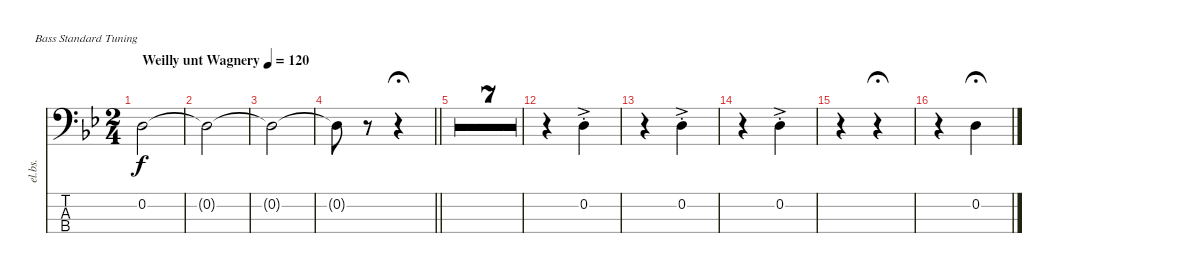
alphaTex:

\defaultSystemsLayout 4
\bracketExtendMode nobrackets
\track ("Electric Bass" "el.bs.") {defaultSystemsLayout 6 multiBarRest instrument electricbassfinger}
\staff {score tabs}
\tuning (G2 D2 A1 E1)
\ts (2 4)
\beaming (8 2 2)
\tempo (120 "Weilly unt Wagnery")
\clef f4
\ks bb
0.2{acc forcenatural}.2{dy f instrument electricbassfinger beam Down} |
0.2{t acc forcenatural}.2{beam Down} |
0.2{t acc forcenatural}.2{beam Down} |
\barLineRight lightlight
0.2{t acc forcenatural}.8{beam Down} r.8{beam Down} r.4{fermata (medium 0.5) beam Down} |
r.2{txt "(vocal)" beam Down} |
r.2{beam Down} |
r.2{beam Down} |
r.2{beam Down} |
r.2{beam Down} |
r.2{beam Down} |
r.2{beam Down} |
r.4{beam Down} 0.2{ac st acc forcenatural}.4{beam Down} |
r.4{beam Down} 0.2{ac st acc forcenatural}.4{beam Down} |
r.4{beam Down} 0.2{ac st acc forcenatural}.4{beam Down} |
r.4{beam Down} r.4{fermata (medium 0.5) beam Down} |
r.4{beam Down} 0.2{acc forcenatural}.4{fermata (medium 0.5) beam Down}
